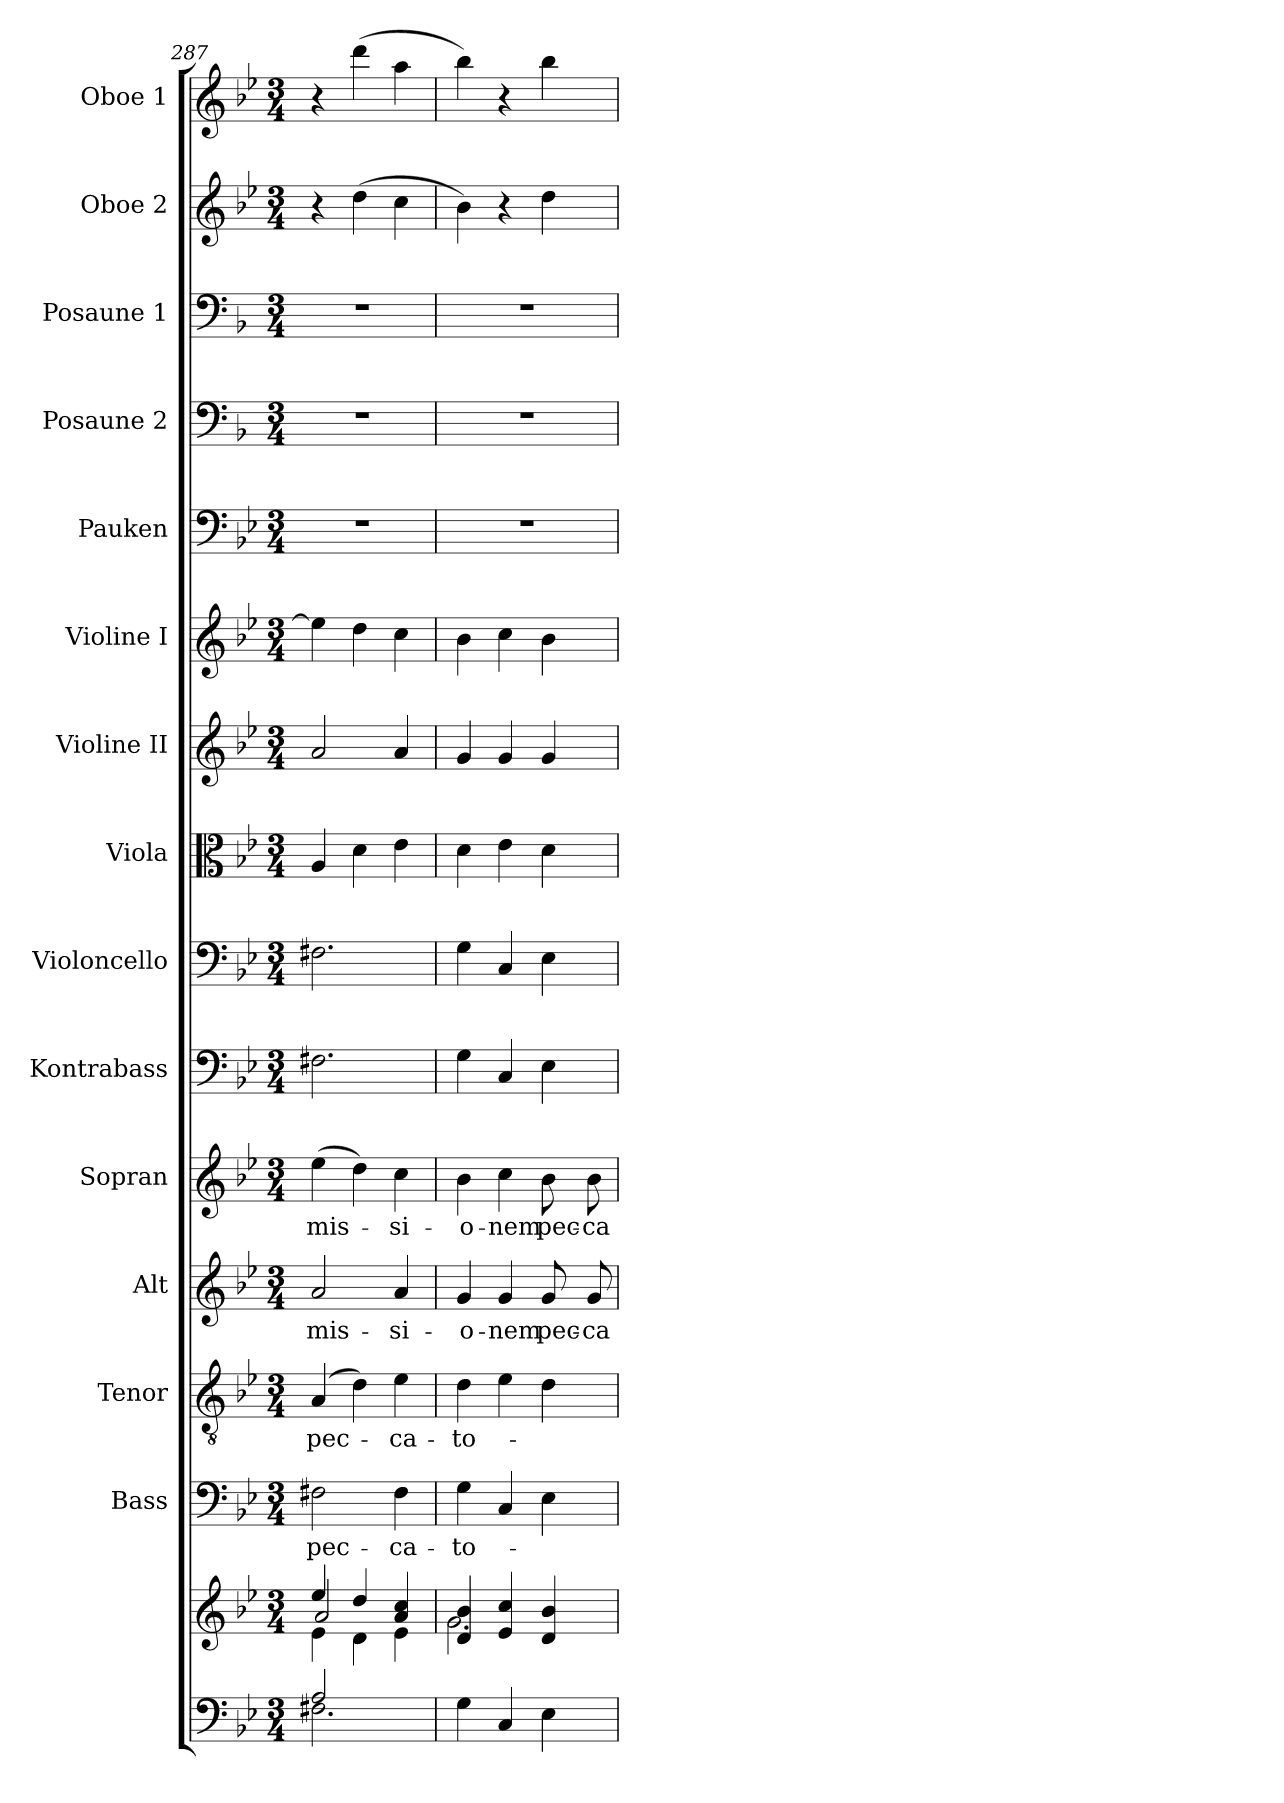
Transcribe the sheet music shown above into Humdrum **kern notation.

**kern	**kern	**kern	**text	**kern	**text	**kern	**text	**kern	**text	**kern	**kern	**kern	**kern	**kern	**kern	**kern	**kern	**kern	**kern
*part15	*part15	*part14	*part14	*part13	*part13	*part12	*part12	*part11	*part11	*part10	*part9	*part8	*part7	*part6	*part5	*part4	*part3	*part2	*part1
*staff16	*staff15	*staff14	*staff14	*staff13	*staff13	*staff12	*staff12	*staff11	*staff11	*staff10	*staff9	*staff8	*staff7	*staff6	*staff5	*staff4	*staff3	*staff2	*staff1
*	*	*I"Bass	*	*I"Tenor	*	*I"Alt	*	*I"Sopran	*	*I"Kontrabass	*I"Violoncello	*I"Viola	*I"Violine II	*I"Violine I	*I"Pauken	*I"Posaune 2	*I"Posaune 1	*I"Oboe 2	*I"Oboe 1
*	*	*I'B.	*	*I'T.	*	*I'A.	*	*I'S.	*	*I'Kb.	*I'Vc.	*I'Vla.	*I'Vl. II	*I'Vl. I	*I'Pk.	*I'Pos. 2	*I'Pos. 1	*I'Ob. 2	*I'Ob. 1
*clefF4	*clefG2	*clefF4	*	*clefGv2	*	*clefG2	*	*clefG2	*	*clefF4	*clefF4	*clefC3	*clefG2	*clefG2	*clefF4	*clefF4	*clefF4	*clefG2	*clefG2
*	*	*	*	*	*	*	*	*	*	*ITrd7c12	*	*	*	*	*	*ITrd4c7	*ITrd4c7	*	*
*k[b-e-]	*k[b-e-]	*k[b-e-]	*	*k[b-e-]	*	*k[b-e-]	*	*k[b-e-]	*	*k[b-e-]	*k[b-e-]	*k[b-e-]	*k[b-e-]	*k[b-e-]	*k[b-e-]	*k[b-e-]	*k[b-e-]	*k[b-e-]	*k[b-e-]
*B-:	*B-:	*B-:	*	*B-:	*	*B-:	*	*B-:	*	*B-:	*B-:	*B-:	*B-:	*B-:	*B-:	*B-:	*B-:	*B-:	*B-:
*M3/4	*M3/4	*M3/4	*	*M3/4	*	*M3/4	*	*M3/4	*	*M3/4	*M3/4	*M3/4	*M3/4	*M3/4	*M3/4	*M3/4	*M3/4	*M3/4	*M3/4
=287	=287	=287	=287	=287	=287	=287	=287	=287	=287	=287	=287	=287	=287	=287	=287	=287	=287	=287	=287
*^	*^	*	*	*	*	*	*	*	*	*	*	*	*	*	*	*	*	*	*
*	*	*	*^	*	*	*	*	*	*	*	*	*	*	*	*	*	*	*	*	*	*
!	!	!	!	!	!	!LO:LY:b	!	!LO:LY:b	!	!LO:LY:b	!	!LO:LY:b	!	!	!	!	!	!	!	!	!	!
2A/	2.F#X\	4ee-/	4e-\	2a/	2F#X\	pec-	(4A/	pec-	2a/	-mis-	(>4ee-\	-mis-	2.FF#X\	2.F#X\	4A/	2a/	4ee-\]	2.r	2.r	2.r	4r	4r
.	.	4dd/	4d\	.	.	.	4d\)	.	.	.	4dd\)	.	.	.	4d\	.	4dd\	.	.	.	(>4dd\	(>4ddd\
!	!	!	!	!	!	!LO:LY:b	!	!LO:LY:b	!	!LO:LY:b	!	!LO:LY:b	!	!	!	!	!	!	!	!	!	!
4ryy	.	4a/ 4cc/	4e-\	4ryy	4F#\	-ca-	4e-\	-ca-	4a/	-si-	4cc\	-si-	.	.	4e-\	4a/	4cc\	.	.	.	4cc\	4aa\
*v	*v	*	*	*	*	*	*	*	*	*	*	*	*	*	*	*	*	*	*	*	*	*
!!LO:PB:g=z
=288	=288	=288	=288	=288	=288	=288	=288	=288	=288	=288	=288	=288	=288	=288	=288	=288	=288	=288	=288	=288	=288
!	!	!	!	!	!LO:LY:b	!	!LO:LY:b	!	!LO:LY:b	!	!LO:LY:b	!	!	!	!	!	!	!	!	!	!
*	*	*v	*v	*	*	*	*	*	*	*	*	*	*	*	*	*	*	*	*	*	*
4G\	4d/ 4b-/	2.g\	4G\	-to-	4d\	-to-	4g/	-o-	4b-\	-o-	4GG\	4G\	4d\	4g/	4b-\	2.r	2.r	2.r	4b-\)	4bb-\)
!	!	!	!	!	!	!	!	!LO:LY:b	!	!LO:LY:b	!	!	!	!	!	!	!	!	!	!
4C/	4e-/ 4cc/	.	4C/	.	4e-\	.	4g/	-nem	4cc\	-nem	4CC/	4C/	4e-\	4g/	4cc\	.	.	.	4r	4r
!	!	!	!	!	!	!	!	!LO:LY:b	!	!LO:LY:b	!	!	!	!	!	!	!	!	!	!
4E-\	4d/ 4b-/	.	4E-\	.	4d\	.	8g/	pec-	8b-\	pec-	4EE-\	4E-\	4d\	4g/	4b-\	.	.	.	4dd\	4bb-\
!	!	!	!	!	!	!	!	!LO:LY:b	!	!LO:LY:b	!	!	!	!	!	!	!	!	!	!
.	.	.	.	.	.	.	8g/	-ca-	8b-\	-ca-	.	.	.	.	.	.	.	.	.	.
*	*v	*v	*	*	*	*	*	*	*	*	*	*	*	*	*	*	*	*	*	*
=	=	=	=	=	=	=	=	=	=	=	=	=	=	=	=	=	=	=	=
*-	*-	*-	*-	*-	*-	*-	*-	*-	*-	*-	*-	*-	*-	*-	*-	*-	*-	*-	*-
